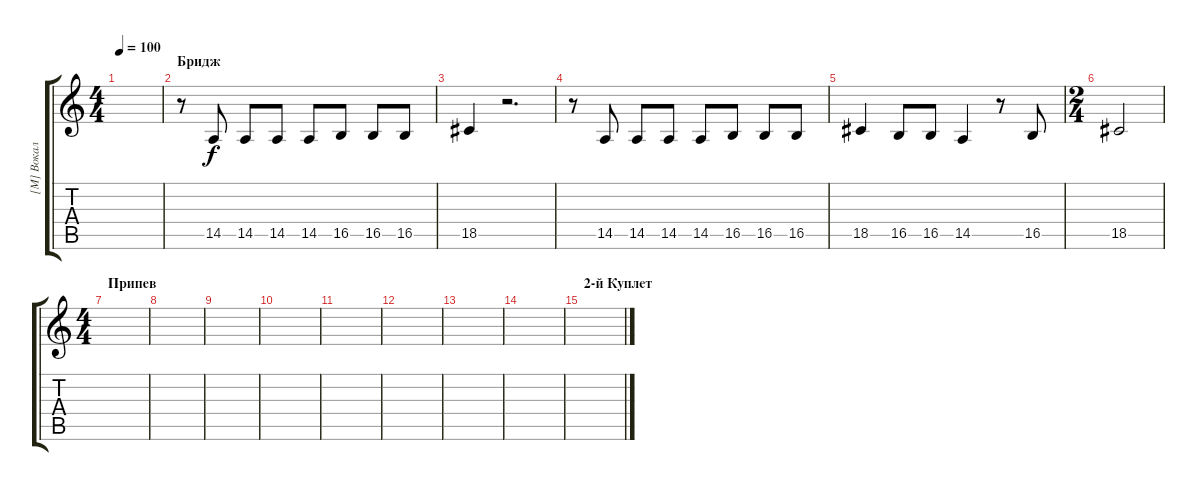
\track ("[M] Вокал [Igor]" "[M] Вокал ") {instrument choiraahs}
\staff {score tabs}
\tuning (D4 A3 F3 C3 G2 D2) {hide}
\ts (4 4)
\tempo 100
\clef g2
\ks c
|
\section ("" "Бридж")
r.8 14.5.8 14.5.8 14.5.8 14.5.8 16.5.8 16.5.8 16.5.8 |
18.5.4 r.2{d} |
r.8 14.5.8 14.5.8 14.5.8 14.5.8 16.5.8 16.5.8 16.5.8 |
18.5.4 16.5.8 16.5.8 14.5.4 r.8 16.5.8 |
\ts (2 4)
18.5.2 |
\ts (4 4)
\section ("" "Припев")
|
|
|
|
|
|
|
|
\section ("" "2-й Куплет")
